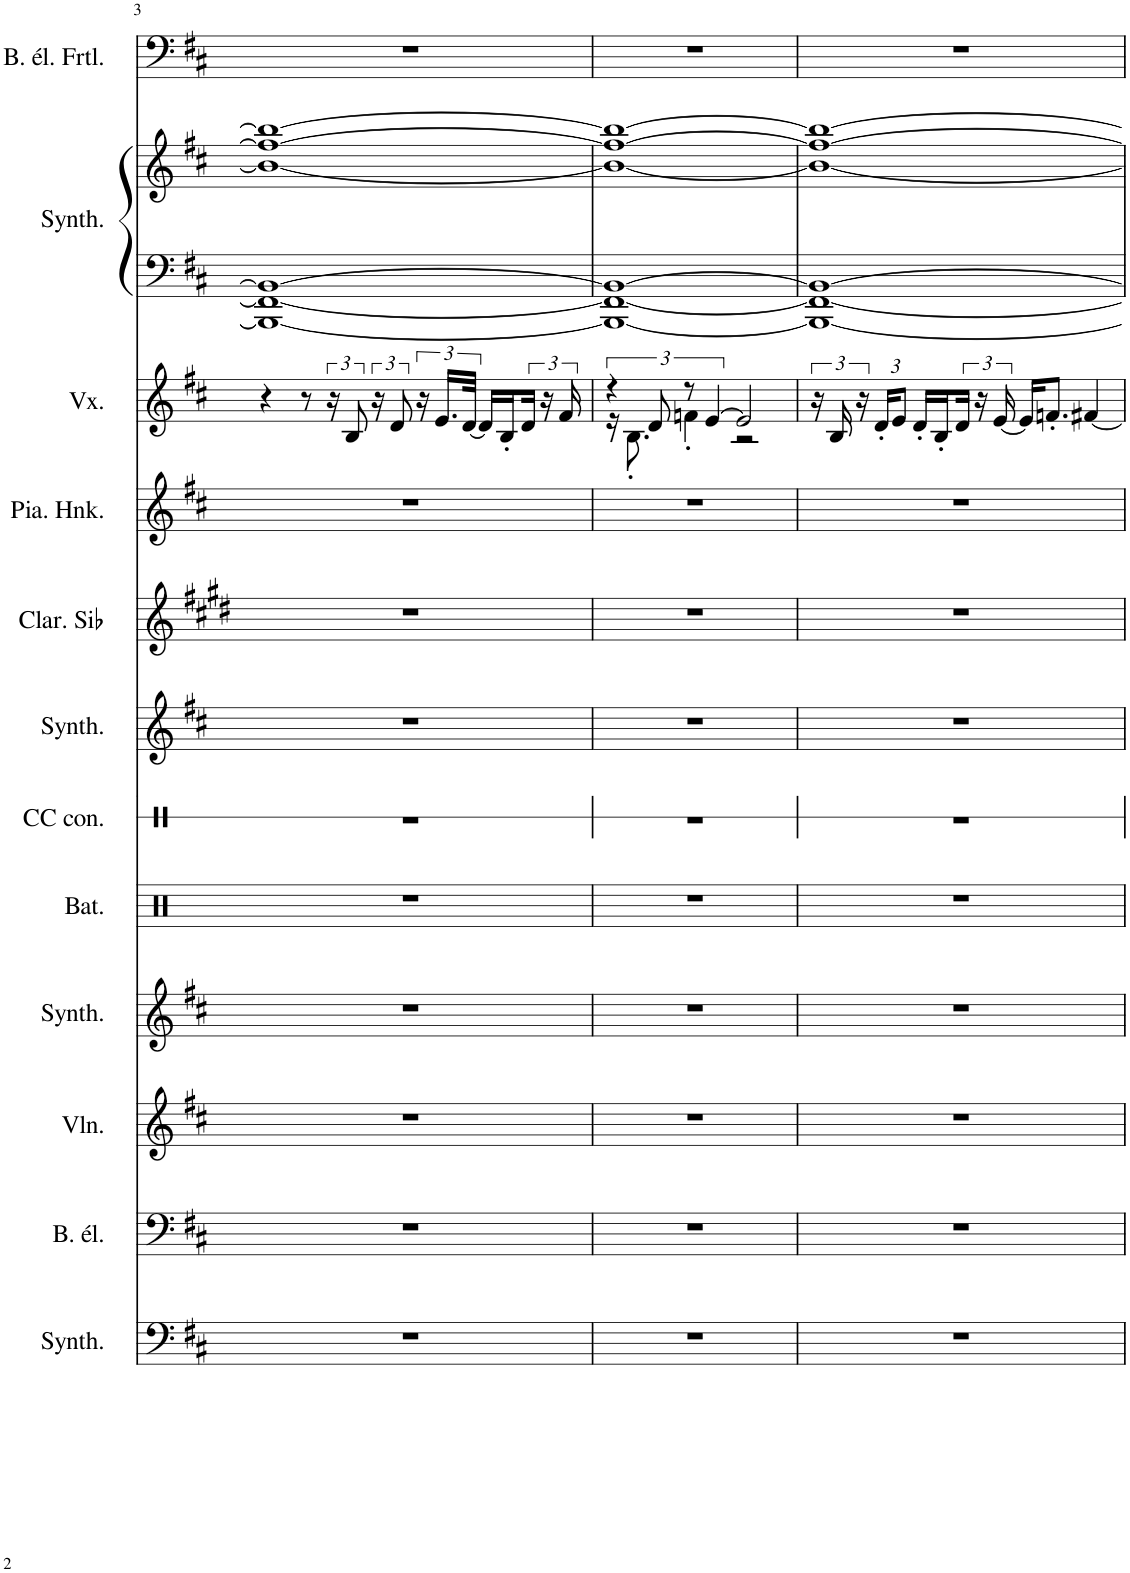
**kern	**kern	**kern	**kern	**kern	**kern	**kern	**kern	**kern	**kern	**kern	**kern	**kern
*part12	*part11	*part10	*part9	*part8	*part7	*part6	*part5	*part4	*part3	*part2	*part2	*part1
*staff13	*staff12	*staff11	*staff10	*staff9	*staff8	*staff7	*staff6	*staff5	*staff4	*staff3	*staff2	*staff1
*I"Synthétiseur d'effets	*I"Basse électrique	*I"Violon	*I"Synthétiseur d'effets	*I"Batterie	*I"Caisse claire de concert	*I"Synthétiseur d'effets	*I"Clarinette en Sib	*I"Piano Honky Tonk	*I"Voix	*I"Synthétiseur d'instruments à cordes	*	*I"Basse électrique fretless, Fretless Bass
*I'Synth.	*I'B. él.	*I'Vln.	*I'Synth.	*I'Bat.	*I'CC con.	*I'Synth.	*I'Clar. Sib	*I'Pia. Hnk.	*I'Vx.	*I'Synth.	*	*I'B. él. Frtl.
!!LO:PB:g=z
*clefF4	*clefF4	*clefG2	*clefG2	*clefX	*clefX	*clefG2	*clefG2	*clefG2	*clefG2	*clefF4	*clefG2	*clefF4
*	*Trd7c12	*	*	*	*	*	*Trd1c2	*	*	*	*	*Trd7c12
*k[f#c#]	*k[f#c#]	*k[f#c#]	*k[f#c#]	*k[]	*k[f#c#]	*k[f#c#]	*k[f#c#g#d#]	*k[f#c#]	*k[f#c#]	*k[f#c#]	*k[f#c#]	*k[f#c#]
*M4/4	*M4/4	*M4/4	*M4/4	*M4/4	*M4/4	*M4/4	*M4/4	*M4/4	*M4/4	*M4/4	*M4/4	*M4/4
=3	=3	=3	=3	=3	=3	=3	=3	=3	=3	=3	=3	=3
1r	1r	1r	1r	1r	1r	1r	1r	1r	4r	1BBB_ 1FF#_ 1BB_	1b_ 1ff#_ 1bb_	1r
.	.	.	.	.	.	.	.	.	8r	.	.	.
.	.	.	.	.	.	.	.	.	24r	.	.	.
.	.	.	.	.	.	.	.	.	12B/	.	.	.
.	.	.	.	.	.	.	.	.	24r	.	.	.
.	.	.	.	.	.	.	.	.	12d/	.	.	.
.	.	.	.	.	.	.	.	.	24r	.	.	.
.	.	.	.	.	.	.	.	.	24.e/LL	.	.	.
.	.	.	.	.	.	.	.	.	[48d/JJk	.	.	.
.	.	.	.	.	.	.	.	.	16d/LL]	.	.	.
.	.	.	.	.	.	.	.	.	16B'/	.	.	.
.	.	.	.	.	.	.	.	.	24d/JJ	.	.	.
.	.	.	.	.	.	.	.	.	24r	.	.	.
.	.	.	.	.	.	.	.	.	24f#/	.	.	.
=4	=4	=4	=4	=4	=4	=4	=4	=4	=4	=4	=4	=4
*	*	*	*	*	*	*	*	*	*^	*	*	*
1r	1r	1r	1r	1r	1r	1r	1r	1r	6r	16r	1BBB_ 1FF#_ 1BB_	1b_ 1ff#_ 1bb_	1r
.	.	.	.	.	.	.	.	.	.	8.B'\	.	.	.
.	.	.	.	.	.	.	.	.	12d/	.	.	.	.
.	.	.	.	.	.	.	.	.	12r	4fn'\	.	.	.
.	.	.	.	.	.	.	.	.	[6e/	.	.	.	.
.	.	.	.	.	.	.	.	.	2e/]	2r	.	.	.
*	*	*	*	*	*	*	*	*	*v	*v	*	*	*
=5	=5	=5	=5	=5	=5	=5	=5	=5	=5	=5	=5	=5
1r	1r	1r	1r	1r	1r	1r	1r	1r	24r	1BBB_ 1FF#_ 1BB_	1b_ 1ff#_ 1bb_	1r
.	.	.	.	.	.	.	.	.	24B/	.	.	.
.	.	.	.	.	.	.	.	.	24r	.	.	.
*	*	*	*	*	*	*	*	*	*Xbrackettup	*	*	*
.	.	.	.	.	.	.	.	.	24d'/KL	.	.	.
.	.	.	.	.	.	.	.	.	12e/J	.	.	.
.	.	.	.	.	.	.	.	.	16d'/LL	.	.	.
.	.	.	.	.	.	.	.	.	16B'/	.	.	.
*	*	*	*	*	*	*	*	*	*brackettup	*	*	*
.	.	.	.	.	.	.	.	.	24d/JJ	.	.	.
.	.	.	.	.	.	.	.	.	24r	.	.	.
.	.	.	.	.	.	.	.	.	[24e/	.	.	.
.	.	.	.	.	.	.	.	.	16e/KL]	.	.	.
.	.	.	.	.	.	.	.	.	8.fn'/J	.	.	.
.	.	.	.	.	.	.	.	.	[4f#X/	.	.	.
=	=	=	=	=	=	=	=	=	=	=	=	=
*-	*-	*-	*-	*-	*-	*-	*-	*-	*-	*-	*-	*-
